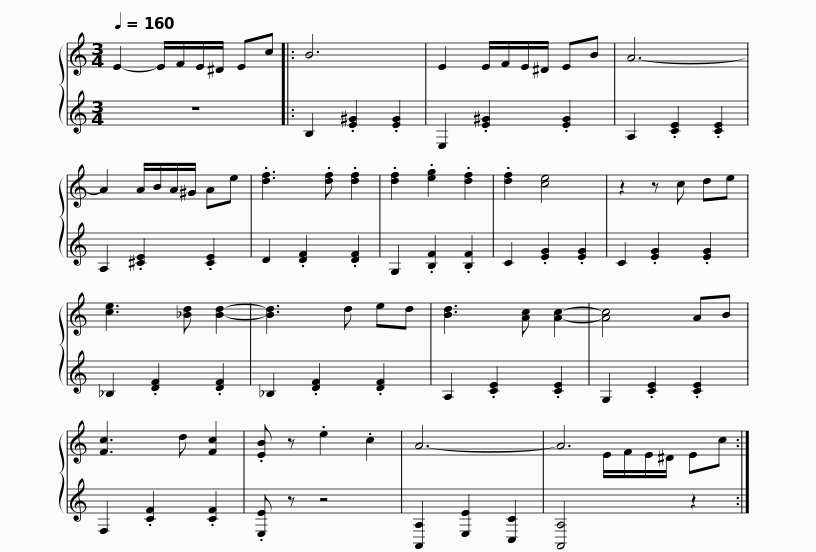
X:1
%%score { ( 1 3 ) | 2 }
L:1/8
Q:1/4=160
M:3/4
I:linebreak $
K:C
V:1 treble
V:3 treble
V:2 treble
V:1
 E2- E/F/E/^D/ Ec |: B6 | E2 E/F/E/^D/ EB | A6- | A2 A/B/A/^G/ Ae | %5
 .[df]3 .[df] .[df]2 | .[df]2 .[eg]2 .[df]2 | .[df]2 [ce]4 |$ z2 z c de | [ce]3 [_Bd] [Bd]2- | %10
 [Bd]3 d ed | [Bd]3 [Ac] [Ac]2- | [Ac]4 AB | [Fc]3 d [Fc]2 | .[EB] z .e2 .c2 | %15
 A6- |$ A6 :| %17
V:2
 z6 |: B,2 .[E^G]2 .[EG]2 | E,2 .[E^G]2 .[EG]2 | A,2 .[CE]2 .[CE]2 | A,2 .[^CE]2 .[CE]2 | %5
 D2 .[DF]2 .[DF]2 | G,2 .[B,F]2 .[B,F]2 | C2 .[EG]2 .[EG]2 |$ C2 .[EG]2 .[EG]2 | _B,2 .[DF]2 .[DF]2 | %10
 _B,2 .[DF]2 .[DF]2 | A,2 .[CE]2 .[CE]2 | G,2 .[CE]2 .[CE]2 | F,2 .[CF]2 .[CF]2 | .[E,E] z z4 | %15
 [A,,A,]2 [E,E]2 [C,C]2 |$ [A,,A,]4 z2 :| %17
V:3
 x6 |: x6 | x6 | x6 | x6 | %5
 x6 | x6 | x6 |$ x6 | x6 | %10
 x6 | x6 | x6 | x6 | x6 | %15
 x6 |$ x2 E/F/E/^D/ Ec :| %17
